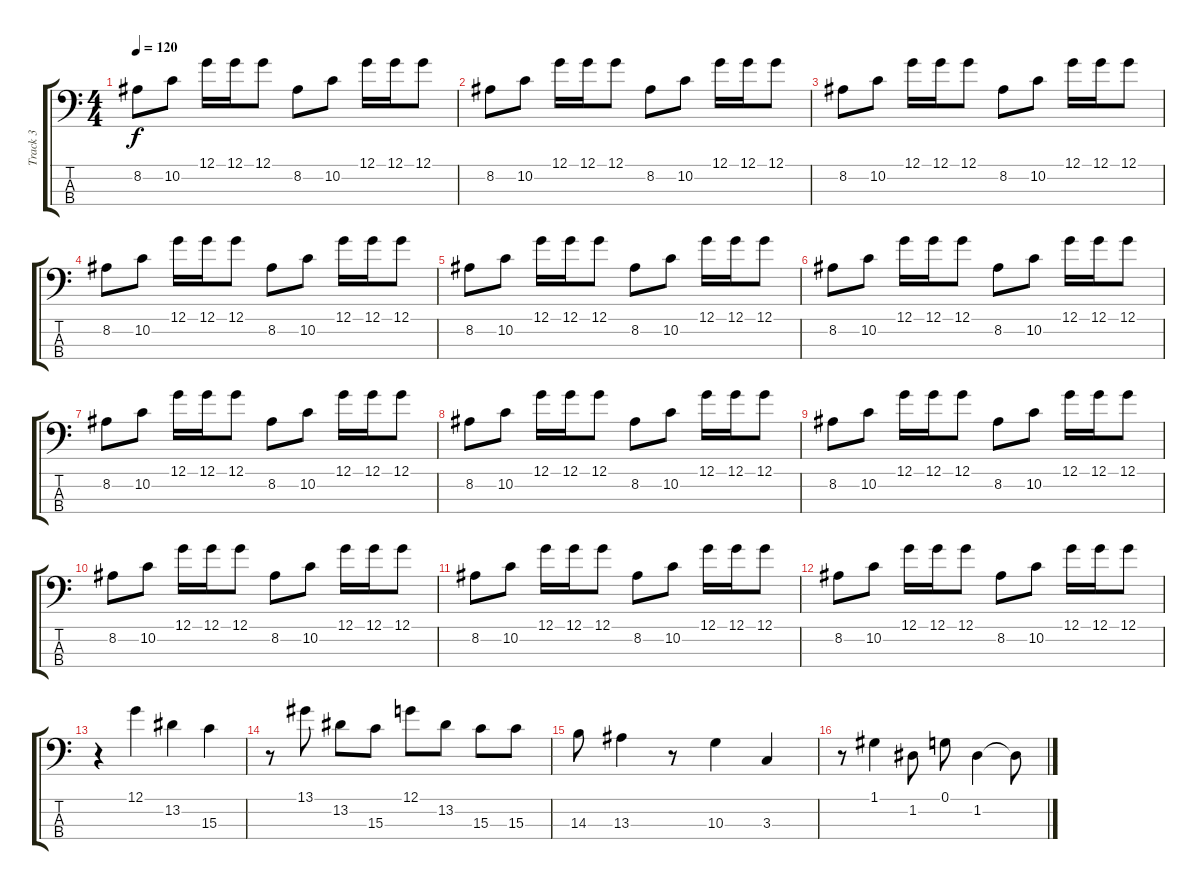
\track ("Track 3" "Track 3") {instrument electricbassfinger}
\staff {score tabs}
\tuning (G2 D2 A1 E1) {hide}
\ts (4 4)
\tempo 120
\clef f4
\ks c
8.2.8{dy f} 10.2.8 12.1.16 12.1.16 12.1.8 8.2.8 10.2.8 12.1.16 12.1.16 12.1.8 |
8.2.8 10.2.8 12.1.16 12.1.16 12.1.8 8.2.8 10.2.8 12.1.16 12.1.16 12.1.8 |
8.2.8 10.2.8 12.1.16 12.1.16 12.1.8 8.2.8 10.2.8 12.1.16 12.1.16 12.1.8 |
8.2.8 10.2.8 12.1.16 12.1.16 12.1.8 8.2.8 10.2.8 12.1.16 12.1.16 12.1.8 |
8.2.8 10.2.8 12.1.16 12.1.16 12.1.8 8.2.8 10.2.8 12.1.16 12.1.16 12.1.8 |
8.2.8 10.2.8 12.1.16 12.1.16 12.1.8 8.2.8 10.2.8 12.1.16 12.1.16 12.1.8 |
8.2.8 10.2.8 12.1.16 12.1.16 12.1.8 8.2.8 10.2.8 12.1.16 12.1.16 12.1.8 |
8.2.8 10.2.8 12.1.16 12.1.16 12.1.8 8.2.8 10.2.8 12.1.16 12.1.16 12.1.8 |
8.2.8 10.2.8 12.1.16 12.1.16 12.1.8 8.2.8 10.2.8 12.1.16 12.1.16 12.1.8 |
8.2.8 10.2.8 12.1.16 12.1.16 12.1.8 8.2.8 10.2.8 12.1.16 12.1.16 12.1.8 |
8.2.8 10.2.8 12.1.16 12.1.16 12.1.8 8.2.8 10.2.8 12.1.16 12.1.16 12.1.8 |
8.2.8 10.2.8 12.1.16 12.1.16 12.1.8 8.2.8 10.2.8 12.1.16 12.1.16 12.1.8 |
r.4 12.1.4 13.2.4 15.3.4 |
r.8 13.1.8 13.2.8 15.3.8 12.1.8 13.2.8 15.3.8 15.3.8 |
14.3.8 13.3.4 r.8 10.3.4 3.3.4 |
r.8 1.1.4 1.2.8 0.1.8 1.2.4 1.2{t}.8
